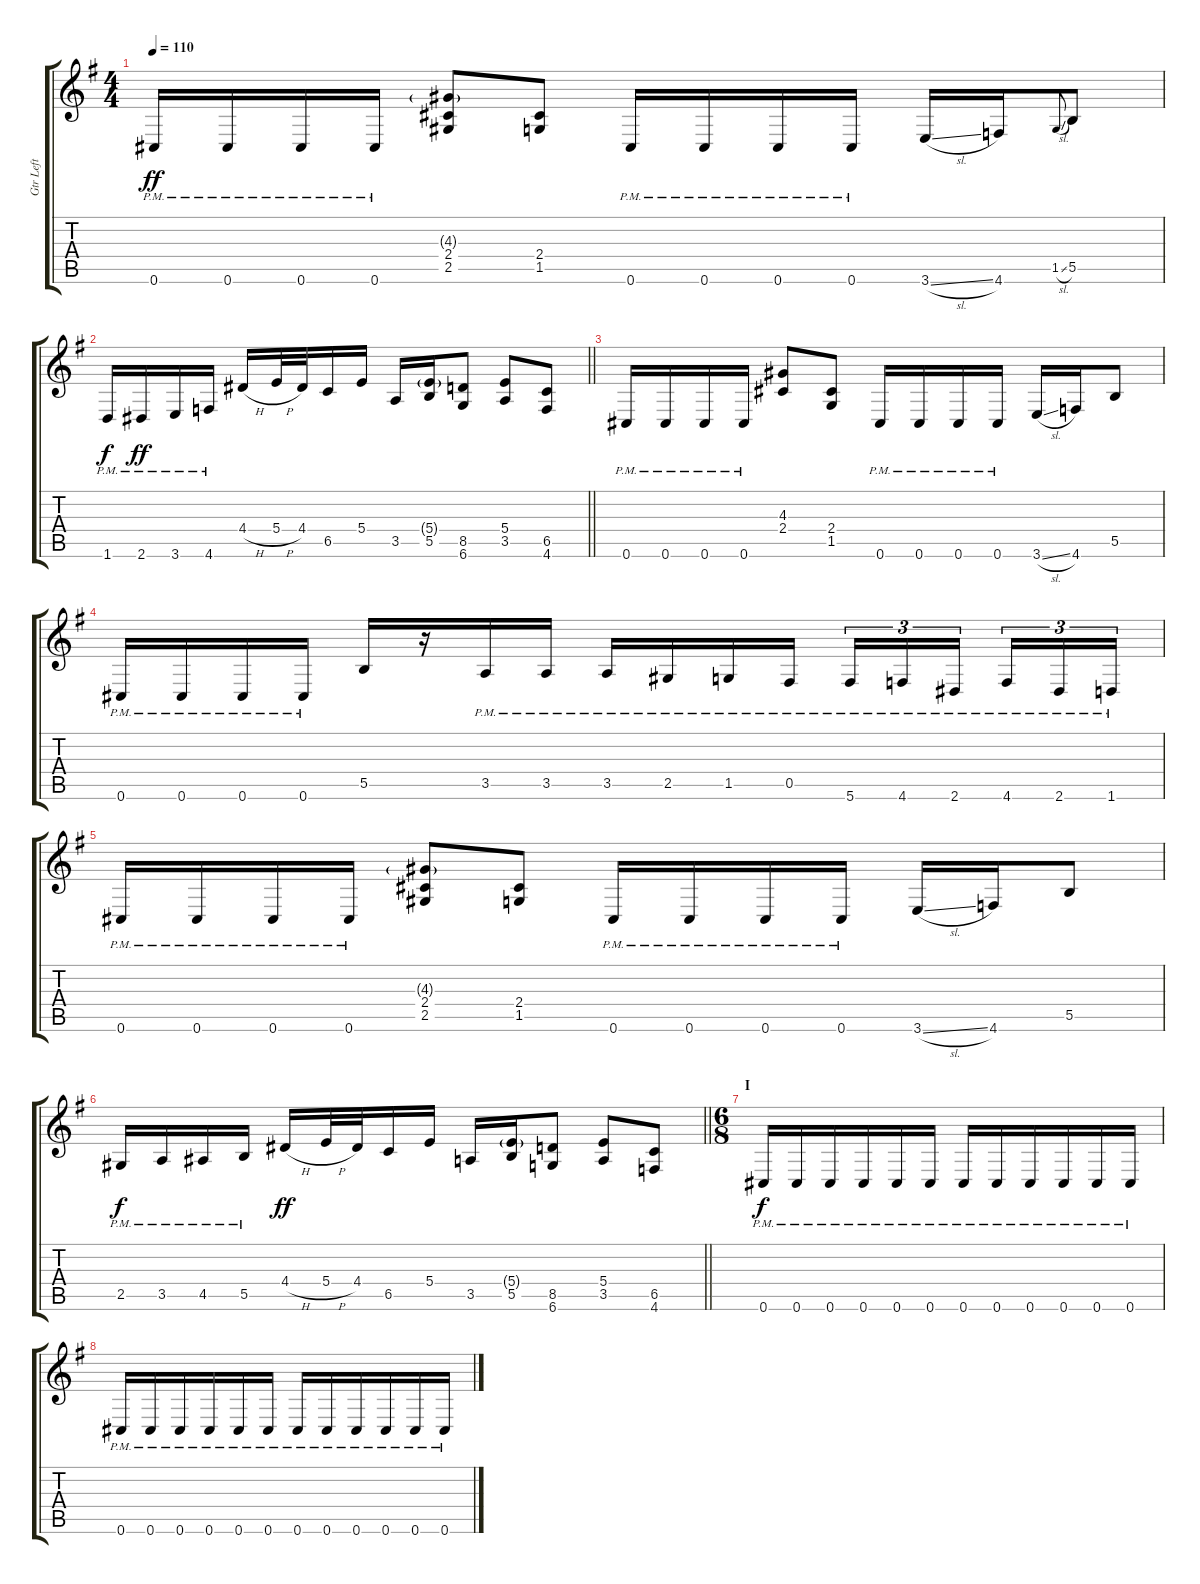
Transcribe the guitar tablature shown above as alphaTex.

\track ("Gtr Left" "Gtr Left") {instrument distortionguitar}
\staff {score tabs}
\tuning (Db4 Ab3 E3 B2 Gb2 Db2) {hide}
\ts (4 4)
\tempo 110
\clef g2
\ks eminor
0.6{pm}.16{dy ff} 0.6{pm}.16 0.6{pm}.16 0.6{pm}.16 (4.3{g} 2.4 2.5).8 (2.4 1.5).8 0.6{pm}.16 0.6{pm}.16 0.6{pm}.16 0.6{pm}.16 3.6{sl}.16 4.6.16 1.5{sl}.8{gr onbeat} 5.5.8 |
\barLineRight lightlight
1.6{pm}.16{dy f} 2.6{pm}.16{dy ff} 3.6{pm}.16 4.6{pm}.16 4.4{h}.16 5.4{h}.32 4.4.32 6.5.16 5.4.16 3.5.16 (5.4{g} 5.5).16 (8.5 6.6).8 (5.4 3.5).8 (6.5 4.6).8 |
0.6{pm}.16 0.6{pm}.16 0.6{pm}.16 0.6{pm}.16 (4.3 2.4).8 (2.4 1.5).8 0.6{pm}.16 0.6{pm}.16 0.6{pm}.16 0.6{pm}.16 3.6{sl}.16 4.6.16 5.5.8 |
0.6{pm}.16 0.6{pm}.16 0.6{pm}.16 0.6{pm}.16 5.5.16 r.16 3.5{pm}.16 3.5{pm}.16 3.5{pm}.16 2.5{pm}.16 1.5{pm}.16 0.5{pm}.16 5.6{pm}.16{tu (3 2)} 4.6{pm}.16{tu (3 2)} 2.6{pm}.16{tu (3 2) beam splitsecondary} 4.6{pm}.16{tu (3 2)} 2.6{pm}.16{tu (3 2)} 1.6{pm}.16{tu (3 2)} |
0.6{pm}.16 0.6{pm}.16 0.6{pm}.16 0.6{pm}.16 (4.3{g} 2.4 2.5).8 (2.4 1.5).8 0.6{pm}.16 0.6{pm}.16 0.6{pm}.16 0.6{pm}.16 3.6{sl}.16 4.6.16 5.5.8 |
\barLineRight lightlight
2.5{pm}.16{dy f} 3.5{pm}.16 4.5{pm}.16 5.5{pm}.16 4.4{h}.16{dy ff} 5.4{h}.32 4.4.32 6.5.16 5.4.16 3.5.16 (5.4{g} 5.5).16 (8.5 6.6).8 (5.4 3.5).8 (6.5 4.6).8 |
\ts (6 8)
\section ("" "I")
0.6{pm}.16{dy f} 0.6{pm}.16 0.6{pm}.16 0.6{pm}.16 0.6{pm}.16 0.6{pm}.16 0.6{pm}.16 0.6{pm}.16 0.6{pm}.16 0.6{pm}.16 0.6{pm}.16 0.6{pm}.16 |
0.6{pm}.16 0.6{pm}.16 0.6{pm}.16 0.6{pm}.16 0.6{pm}.16 0.6{pm}.16 0.6{pm}.16 0.6{pm}.16 0.6{pm}.16 0.6{pm}.16 0.6{pm}.16 0.6{pm}.16
